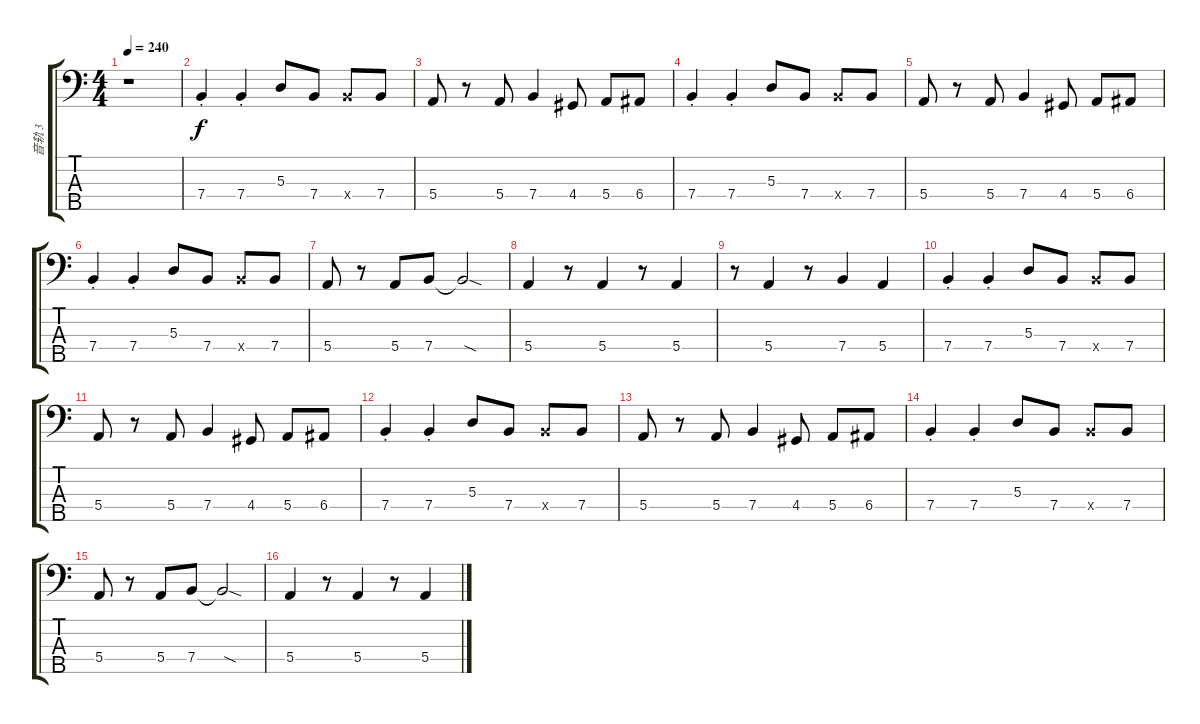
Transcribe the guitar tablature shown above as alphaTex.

\track ("音轨 3" "音轨 3") {instrument electricbassfinger}
\staff {score tabs}
\tuning (G2 D2 A1 E1 B0) {hide}
\ts (4 4)
\tempo 240
\clef f4
\ks c
r.1{dy f} |
7.4{st}.4 7.4{st}.4 5.3.8 7.4.8 7.4{x}.8 7.4.8 |
5.4.8 r.8 5.4.8 7.4.4 4.4.8 5.4.8 6.4.8 |
7.4{st}.4 7.4{st}.4 5.3.8 7.4.8 7.4{x}.8 7.4.8 |
5.4.8 r.8 5.4.8 7.4.4 4.4.8 5.4.8 6.4.8 |
7.4{st}.4 7.4{st}.4 5.3.8 7.4.8 7.4{x}.8 7.4.8 |
5.4.8 r.8 5.4.8 7.4.8 7.4{sod t}.2 |
5.4.4 r.8 5.4.4 r.8 5.4.4 |
r.8 5.4.4 r.8 7.4.4 5.4.4 |
7.4{st}.4 7.4{st}.4 5.3.8 7.4.8 7.4{x}.8 7.4.8 |
5.4.8 r.8 5.4.8 7.4.4 4.4.8 5.4.8 6.4.8 |
7.4{st}.4 7.4{st}.4 5.3.8 7.4.8 7.4{x}.8 7.4.8 |
5.4.8 r.8 5.4.8 7.4.4 4.4.8 5.4.8 6.4.8 |
7.4{st}.4 7.4{st}.4 5.3.8 7.4.8 7.4{x}.8 7.4.8 |
5.4.8 r.8 5.4.8 7.4.8 7.4{sod t}.2 |
5.4.4 r.8 5.4.4 r.8 5.4.4
